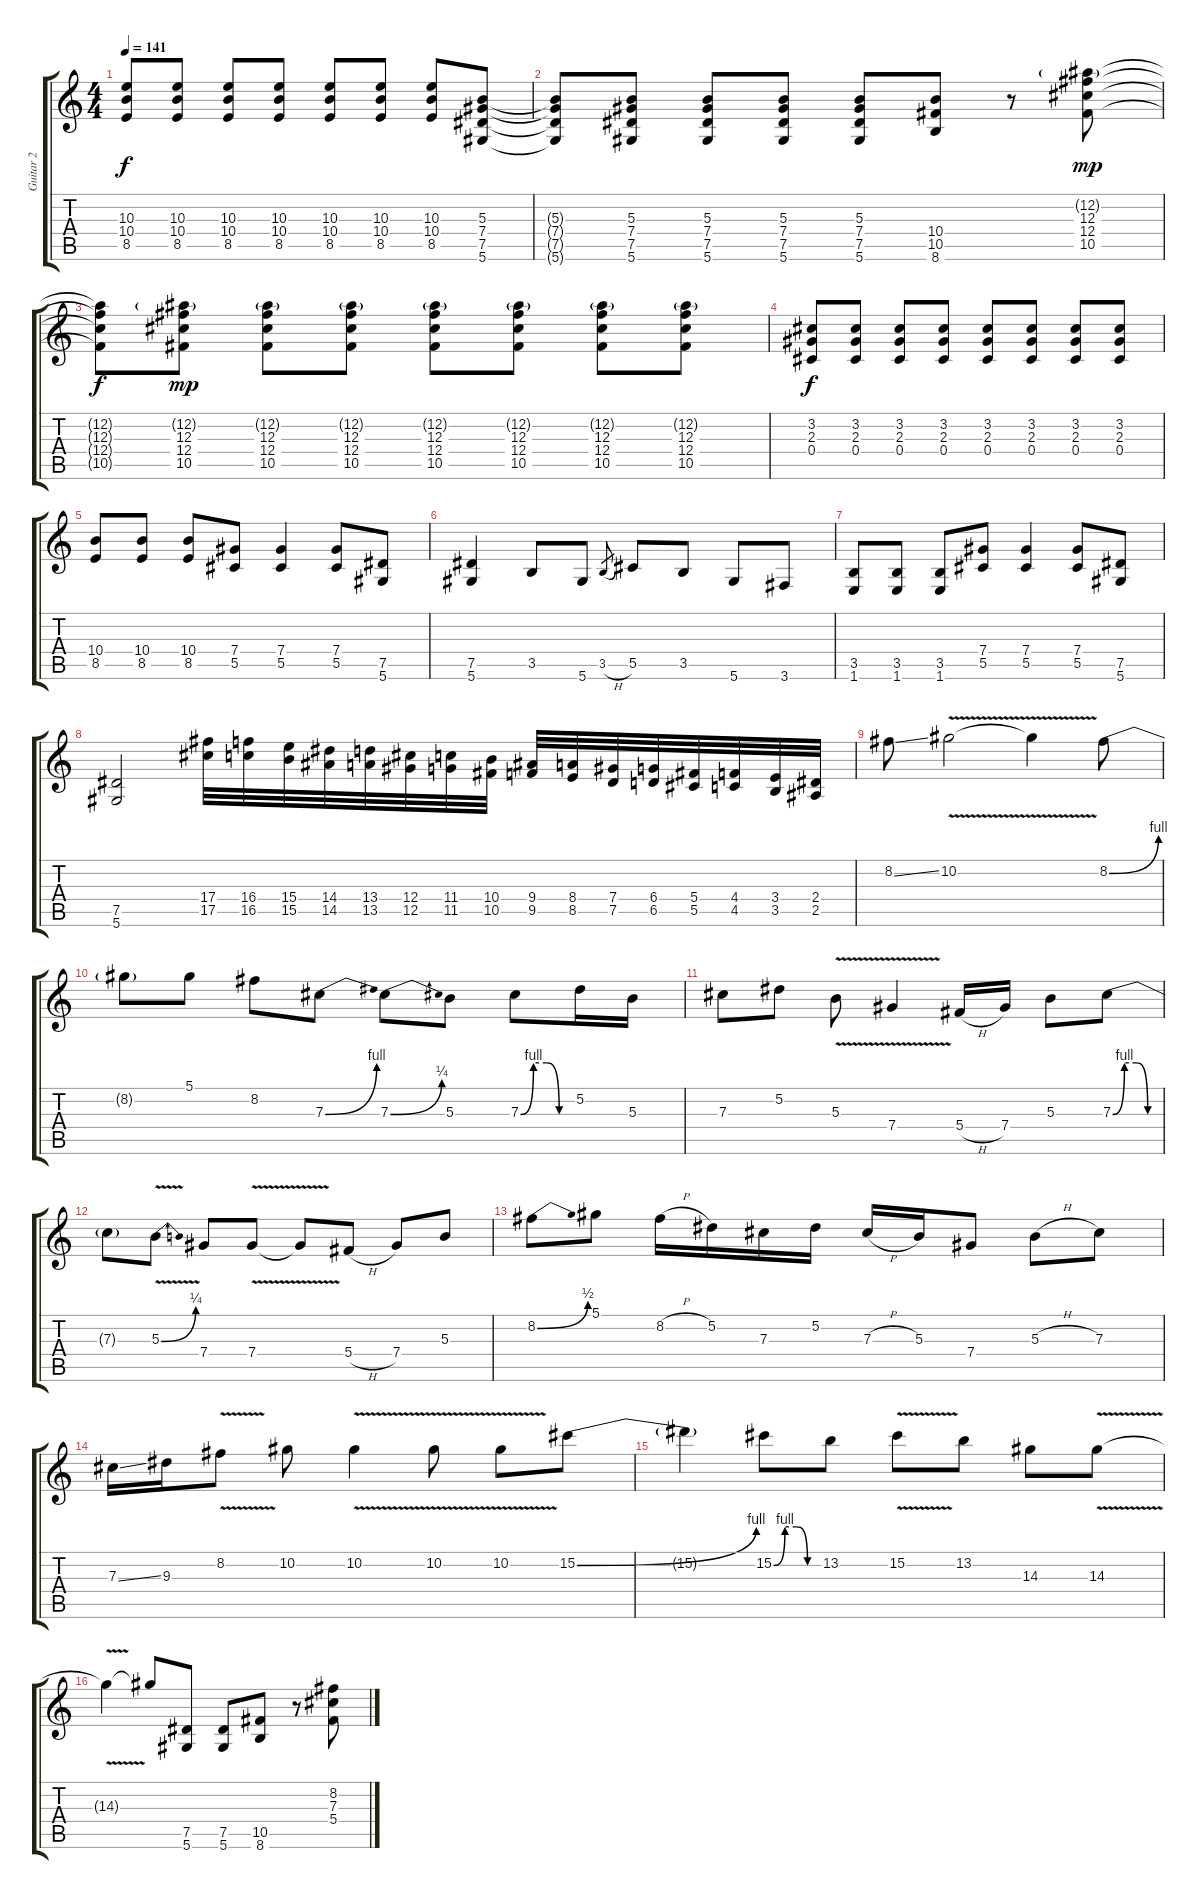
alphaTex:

\track ("Guitar 2" "Guitar 2") {instrument distortionguitar}
\staff {score tabs}
\tuning (Eb4 Bb3 Gb3 Db3 Ab2 Eb2) {hide}
\ts (4 4)
\tempo 141
\clef g2
\ks c
(10.3 10.4 8.5).8{dy f} (10.3 10.4 8.5).8 (10.3 10.4 8.5).8 (10.3 10.4 8.5).8 (10.3 10.4 8.5).8 (10.3 10.4 8.5).8 (10.3 10.4 8.5).8 (5.3 7.4 7.5 5.6).8 |
(5.3{t} 7.4{t} 7.5{t} 5.6{t}).8 (5.3 7.4 7.5 5.6).8 (5.3 7.4 7.5 5.6).8 (5.3 7.4 7.5 5.6).8 (5.3 7.4 7.5 5.6).8 (10.4 10.5 8.6).8 r.8 (12.2{g} 12.3 12.4 10.5).8{dy mp} |
(12.2{t} 12.3{t} 12.4{t} 10.5{t}).8{dy f} (12.2{g} 12.3 12.4 10.5).8{dy mp} (12.2{g} 12.3 12.4 10.5).8 (12.2{g} 12.3 12.4 10.5).8 (12.2{g} 12.3 12.4 10.5).8 (12.2{g} 12.3 12.4 10.5).8 (12.2{g} 12.3 12.4 10.5).8 (12.2{g} 12.3 12.4 10.5).8 |
(3.2 2.3 0.4).8{dy f} (3.2 2.3 0.4).8 (3.2 2.3 0.4).8 (3.2 2.3 0.4).8 (3.2 2.3 0.4).8 (3.2 2.3 0.4).8 (3.2 2.3 0.4).8 (3.2 2.3 0.4).8 |
(10.4 8.5).8 (10.4 8.5).8 (10.4 8.5).8 (7.4 5.5).8 (7.4 5.5).4 (7.4 5.5).8 (7.5 5.6).8 |
(7.5 5.6).4 3.5.8 5.6.8 3.5{h}.8{gr} 5.5.8 3.5.8 5.6.8 3.6.8 |
(3.5 1.6).8 (3.5 1.6).8 (3.5 1.6).8 (7.4 5.5).8 (7.4 5.5).4 (7.4 5.5).8 (7.5 5.6).8 |
(7.5 5.6).2 (17.4 17.5).32{instrument guitarfretnoise} (16.4 16.5).32 (15.4 15.5).32 (14.4 14.5).32 (13.4 13.5).32 (12.4 12.5).32 (11.4 11.5).32 (10.4 10.5).32 (9.4 9.5).32 (8.4 8.5).32 (7.4 7.5).32 (6.4 6.5).32 (5.4 5.5).32 (4.4 4.5).32 (3.4 3.5).32 (2.4 2.5).32 |
8.2{ss}.8{instrument distortionguitar} 10.2{v}.2 10.2{t}.4 8.2{be (bend 0 0 60 4)}.8 |
8.2{t}.8 5.1.8 8.2.8 7.3{be (bend 0 0 60 4)}.8 7.3{be (bend 0 0 60 1)}.8 5.3.8 7.3{be (custom 0 0 15 4 30 4 45 0 60 0)}.8 5.2.16 5.3.16 |
7.3.8 5.2.8 5.3{v}.8 7.4{v}.4 5.4{h}.16 7.4.16 5.3.8 7.3{be (custom 0 0 15 4 30 4 45 0 60 0)}.8 |
7.3{t}.8 5.3{be (bend 0 0 60 1) v}.8 7.4.8 7.4{v}.8 7.4{t}.8 5.4{h}.8 7.4.8 5.3.8 |
8.2{be (bend 0 0 60 2)}.8 5.1.8 8.2{h}.16 5.2.16 7.3.16 5.2.16 7.3{h}.16 5.3.16 7.4.8 5.3{h}.8 7.3.8 |
7.3{ss}.16 9.3.16 8.2{v}.8 10.2.8 10.2{v}.4 10.2{v}.8 10.2{v}.8 15.2{be (bend 0 0 60 4)}.8 |
15.2{t}.4 15.2{be (custom 0 0 15 4 30 4 45 0 60 0)}.8 13.2.8 15.2{v}.8 13.2.8 14.3.8 14.3{v}.8 |
14.3{t}.4 14.3{t}.8 (7.5 5.6).8 (7.5 5.6).8 (10.5 8.6).8 r.8 (8.2 7.3 5.4).8
